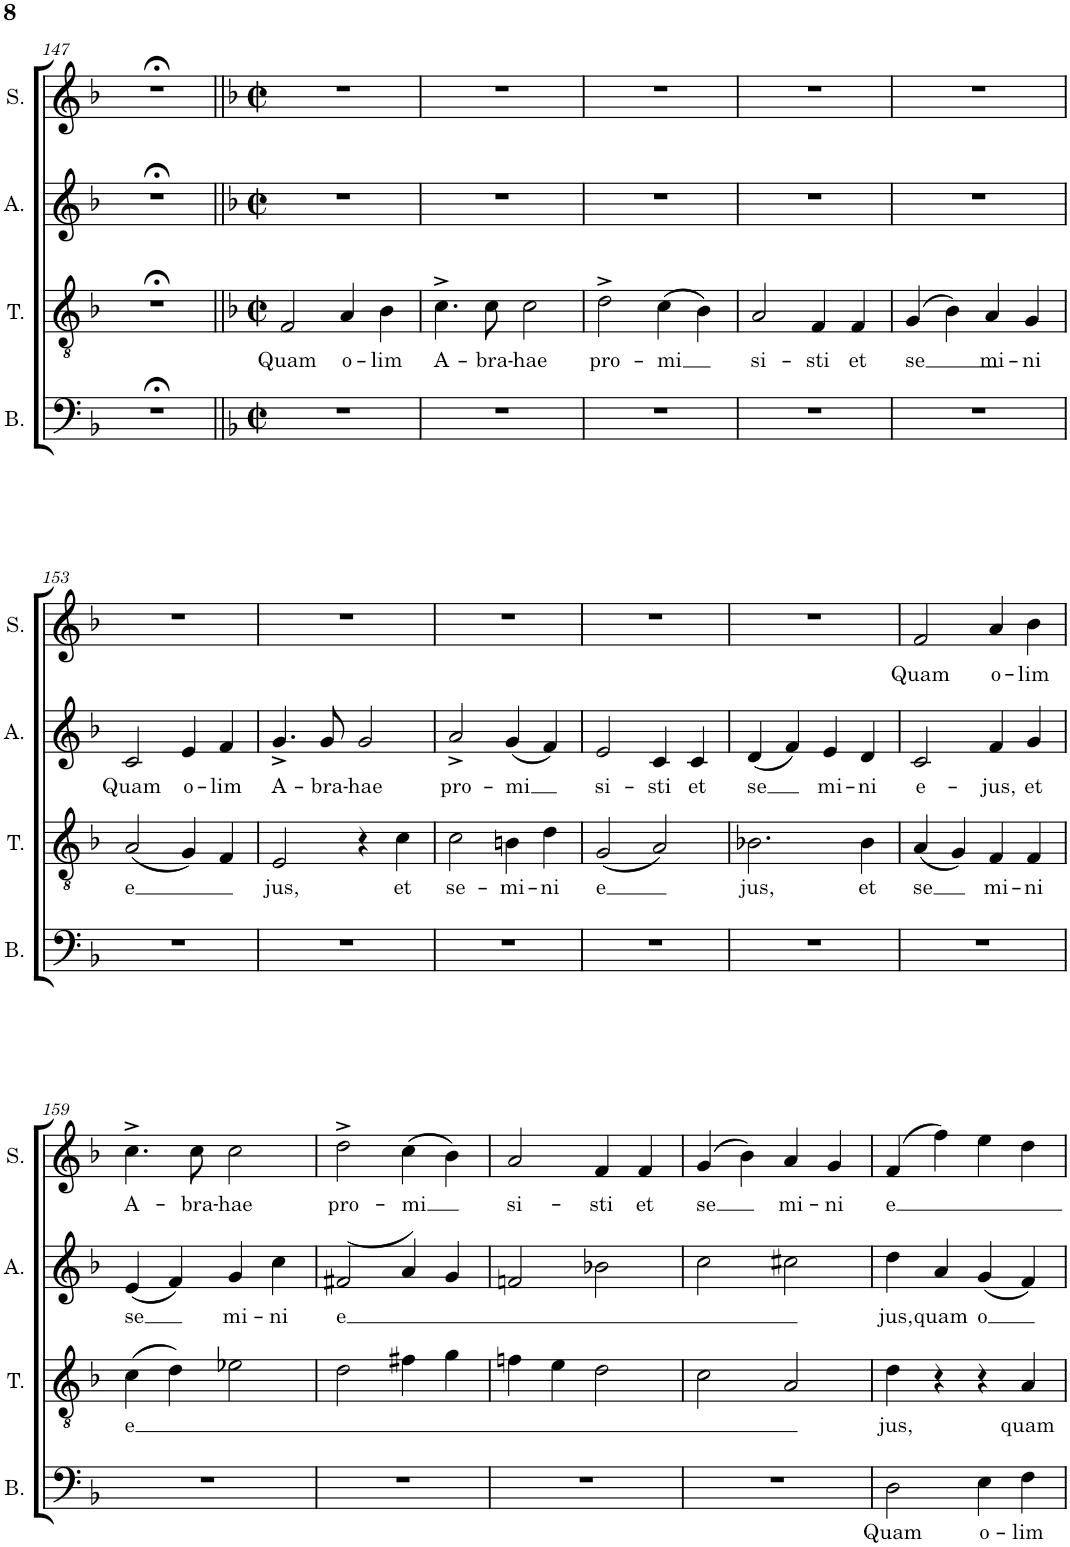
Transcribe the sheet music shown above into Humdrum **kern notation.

**kern	**text	**kern	**text	**kern	**text	**kern	**text
*part4	*part4	*part3	*part3	*part2	*part2	*part1	*part1
*staff4	*staff4	*staff3	*staff3	*staff2	*staff2	*staff1	*staff1
*I"Bass	*	*I"Tenor	*	*I"Alto	*	*I"Soprano	*
*I'B.	*	*I'T.	*	*I'A.	*	*I'S.	*
!!LO:PB:g=z
*clefF4	*	*clefGv2	*	*clefG2	*	*clefG2	*
*k[b-]	*	*k[b-]	*	*k[b-]	*	*k[b-]	*
*M4/4	*	*M4/4	*	*M4/4	*	*M4/4	*
*met(c)	*	*met(c)	*	*met(c)	*	*met(c)	*
=147	=147	=147	=147	=147	=147	=147	=147
1r;<	.	1r;<	.	1r;<	.	1r;<	.
=148||	=148||	=148||	=148||	=148||	=148||	=148||	=148||
*k[b-]	*	*k[b-]	*	*k[b-]	*	*k[b-]	*
*M2/2	*	*M2/2	*	*M2/2	*	*M2/2	*
*met(c|)	*	*met(c|)	*	*met(c|)	*	*met(c|)	*
!	!	!	!LO:LY:b	!	!	!	!
1r	.	2F/	Quam	1r	.	1r	.
!	!	!	!LO:LY:b	!	!	!	!
.	.	4A/	o-	.	.	.	.
!	!	!	!LO:LY:b	!	!	!	!
.	.	4B-\	-lim	.	.	.	.
=149	=149	=149	=149	=149	=149	=149	=149
!	!	!	!LO:LY:b	!	!	!	!
1r	.	4.c^\	A-	1r	.	1r	.
!	!	!	!LO:LY:b	!	!	!	!
.	.	8c\	-bra-	.	.	.	.
!	!	!	!LO:LY:b	!	!	!	!
.	.	2c\	-hae	.	.	.	.
=150	=150	=150	=150	=150	=150	=150	=150
!	!	!	!LO:LY:b	!	!	!	!
1r	.	2d^\	pro-	1r	.	1r	.
!	!	!	!LO:LY:b	!	!	!	!
.	.	(4c\	-mi	.	.	.	.
.	.	4B-\)	.	.	.	.	.
=151	=151	=151	=151	=151	=151	=151	=151
!	!	!	!LO:LY:b	!	!	!	!
1r	.	2A/	si-	1r	.	1r	.
!	!	!	!LO:LY:b	!	!	!	!
.	.	4F/	-sti	.	.	.	.
!	!	!	!LO:LY:b	!	!	!	!
.	.	4F/	et	.	.	.	.
=152	=152	=152	=152	=152	=152	=152	=152
!	!	!	!LO:LY:b	!	!	!	!
1r	.	(4G/	se	1r	.	1r	.
.	.	4B-\)	.	.	.	.	.
!	!	!	!LO:LY:b	!	!	!	!
.	.	4A/	mi-	.	.	.	.
!	!	!	!LO:LY:b	!	!	!	!
.	.	4G/	-ni	.	.	.	.
!!LO:LB:g=z
=153	=153	=153	=153	=153	=153	=153	=153
!	!	!	!LO:LY:b	!	!LO:LY:b	!	!
1r	.	(2A/	e	2c/	Quam	1r	.
!	!	!	!	!	!LO:LY:b	!	!
.	.	4G/)	.	4e/	o-	.	.
!	!	!	!	!	!LO:LY:b	!	!
.	.	4F/	.	4f/	-lim	.	.
=154	=154	=154	=154	=154	=154	=154	=154
!	!	!	!LO:LY:b	!	!LO:LY:b	!	!
1r	.	2E/	jus,	4.g^/	A-	1r	.
!	!	!	!	!	!LO:LY:b	!	!
.	.	.	.	8g/	-bra-	.	.
!	!	!	!	!	!LO:LY:b	!	!
.	.	4r	.	2g/	-hae	.	.
!	!	!	!LO:LY:b	!	!	!	!
.	.	4c\	et	.	.	.	.
=155	=155	=155	=155	=155	=155	=155	=155
!	!	!	!LO:LY:b	!	!LO:LY:b	!	!
1r	.	2c\	se-	2a^/	pro-	1r	.
!	!	!	!LO:LY:b	!	!LO:LY:b	!	!
.	.	4Bn\	-mi-	(4g/	-mi	.	.
!	!	!	!LO:LY:b	!	!	!	!
.	.	4d\	-ni	4f/)	.	.	.
=156	=156	=156	=156	=156	=156	=156	=156
!	!	!	!LO:LY:b	!	!LO:LY:b	!	!
1r	.	(2G/	e	2e/	si-	1r	.
!	!	!	!	!	!LO:LY:b	!	!
.	.	2A/)	.	4c/	-sti	.	.
!	!	!	!	!	!LO:LY:b	!	!
.	.	.	.	4c/	et	.	.
=157	=157	=157	=157	=157	=157	=157	=157
!	!	!	!LO:LY:b	!	!LO:LY:b	!	!
1r	.	2.B-X\	jus,	(4d/	se	1r	.
.	.	.	.	4f/)	.	.	.
!	!	!	!	!	!LO:LY:b	!	!
.	.	.	.	4e/	mi-	.	.
!	!	!	!LO:LY:b	!	!LO:LY:b	!	!
.	.	4B-\	et	4d/	-ni	.	.
=158	=158	=158	=158	=158	=158	=158	=158
!	!	!	!LO:LY:b	!	!LO:LY:b	!	!LO:LY:b
1r	.	(4A/	se	2c/	e-	2f/	Quam
.	.	4G/)	.	.	.	.	.
!	!	!	!LO:LY:b	!	!LO:LY:b	!	!LO:LY:b
.	.	4F/	mi-	4f/	-jus,	4a/	o-
!	!	!	!LO:LY:b	!	!LO:LY:b	!	!LO:LY:b
.	.	4F/	-ni	4g/	et	4b-\	-lim
!!LO:LB:g=z
=159	=159	=159	=159	=159	=159	=159	=159
!	!	!	!LO:LY:b	!	!LO:LY:b	!	!LO:LY:b
1r	.	(4c\	e	(4e/	se	4.cc^\	A-
.	.	4d\)	.	4f/)	.	.	.
!	!	!	!	!	!	!	!LO:LY:b
.	.	.	.	.	.	8cc\	-bra-
!	!	!	!	!	!LO:LY:b	!	!LO:LY:b
.	.	2e-X\	.	4g/	mi-	2cc\	-hae
!	!	!	!	!	!LO:LY:b	!	!
.	.	.	.	4cc\	-ni	.	.
=160	=160	=160	=160	=160	=160	=160	=160
!	!	!	!	!	!LO:LY:b	!	!LO:LY:b
1r	.	2d\	.	(2f#X/	e	2dd^\	pro-
!	!	!	!	!	!	!	!LO:LY:b
.	.	4f#X\	.	4a/)	.	(4cc\	-mi
.	.	4g\	.	4g/	.	4b-\)	.
=161	=161	=161	=161	=161	=161	=161	=161
!	!	!	!	!	!	!	!LO:LY:b
1r	.	4fn\	.	2fn/	.	2a/	si-
.	.	4e\	.	.	.	.	.
!	!	!	!	!	!	!	!LO:LY:b
.	.	2d\	.	2b-X\	.	4f/	-sti
!	!	!	!	!	!	!	!LO:LY:b
.	.	.	.	.	.	4f/	et
=162	=162	=162	=162	=162	=162	=162	=162
!	!	!	!	!	!	!	!LO:LY:b
1r	.	2c\	.	2cc\	.	(4g/	se
.	.	.	.	.	.	4b-\)	.
!	!	!	!	!	!	!	!LO:LY:b
.	.	2A/	.	2cc#X\	.	4a/	mi-
!	!	!	!	!	!	!	!LO:LY:b
.	.	.	.	.	.	4g/	-ni
=163	=163	=163	=163	=163	=163	=163	=163
!	!LO:LY:b	!	!LO:LY:b	!	!LO:LY:b	!	!LO:LY:b
2D\	Quam	4d\	jus,	4dd\	jus,	(4f/	e
!	!	!	!	!	!LO:LY:b	!	!
.	.	4r	.	4a/	quam	4ff\)	.
!	!LO:LY:b	!	!	!	!LO:LY:b	!	!
4E\	o-	4r	.	(4g/	o	4ee\	.
!	!LO:LY:b	!	!LO:LY:b	!	!	!	!
4F\	-lim	4A/	quam	4f/)	.	4dd\	.
=	=	=	=	=	=	=	=
*-	*-	*-	*-	*-	*-	*-	*-
